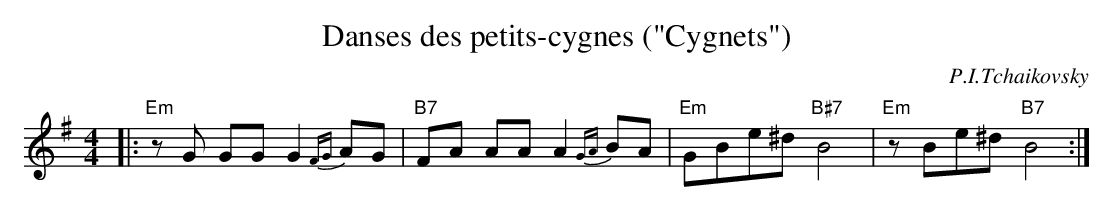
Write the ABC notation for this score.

X:1
T: Danses des petits-cygnes ("Cygnets")
C: P.I.Tchaikovsky
M: 4/4
L: 1/8
K: Em
|: "Em"zG GG G2 {FG}AG | "B7"FA AA A2 {GA}BA | "Em"GBe^d "B#7"B4 | "Em"zBe^d "B7"B4 :|
